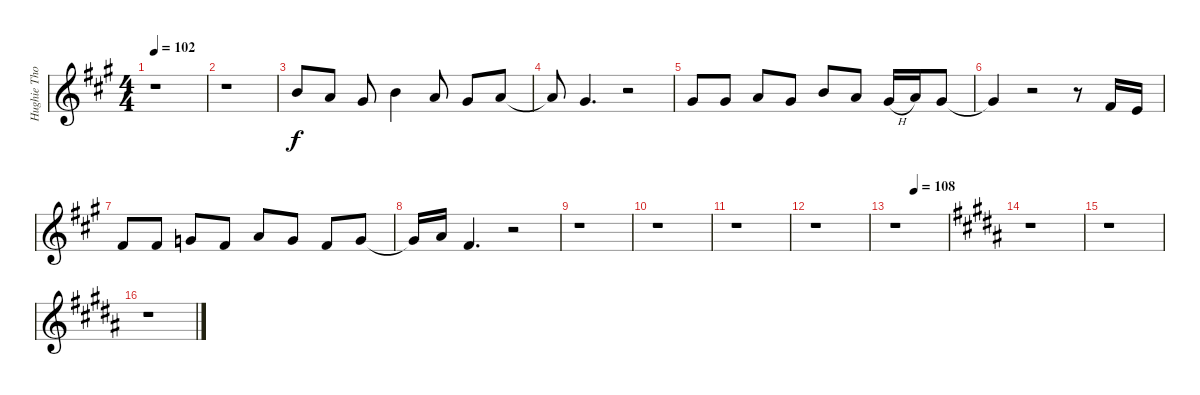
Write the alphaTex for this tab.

\track ("Hughie Thomasson Vocals" "Hughie Tho") {instrument violin}
\staff {score}
\tuning (E4 B3 G3 D3 A2 E2) {hide}
\ts (4 4)
\tempo 102
\clef g2
\ks a
r.1{dy f} |
r.1 |
7.1.8 5.1.8 4.1.8 7.1.4 5.1.8 4.1.8 5.1.8 |
5.1{t}.8 4.1.4{d} r.2 |
4.1.8 4.1.8 5.1.8 4.1.8 7.1.8 5.1.8 4.1{h}.16 5.1.16 4.1.8 |
4.1{t}.4 r.2 r.8 7.2.16 9.3.16 |
7.2.8 7.2.8 8.2.8 7.2.8 10.2.8 8.2.8 7.2.8 8.2.8 |
8.2{t}.16 10.2.16 7.2.4{d} r.2 |
r.1 |
r.1 |
r.1 |
r.1 |
\tempo (108 0.375)
r.1 |
\ks b
r.1 |
r.1 |
r.1
